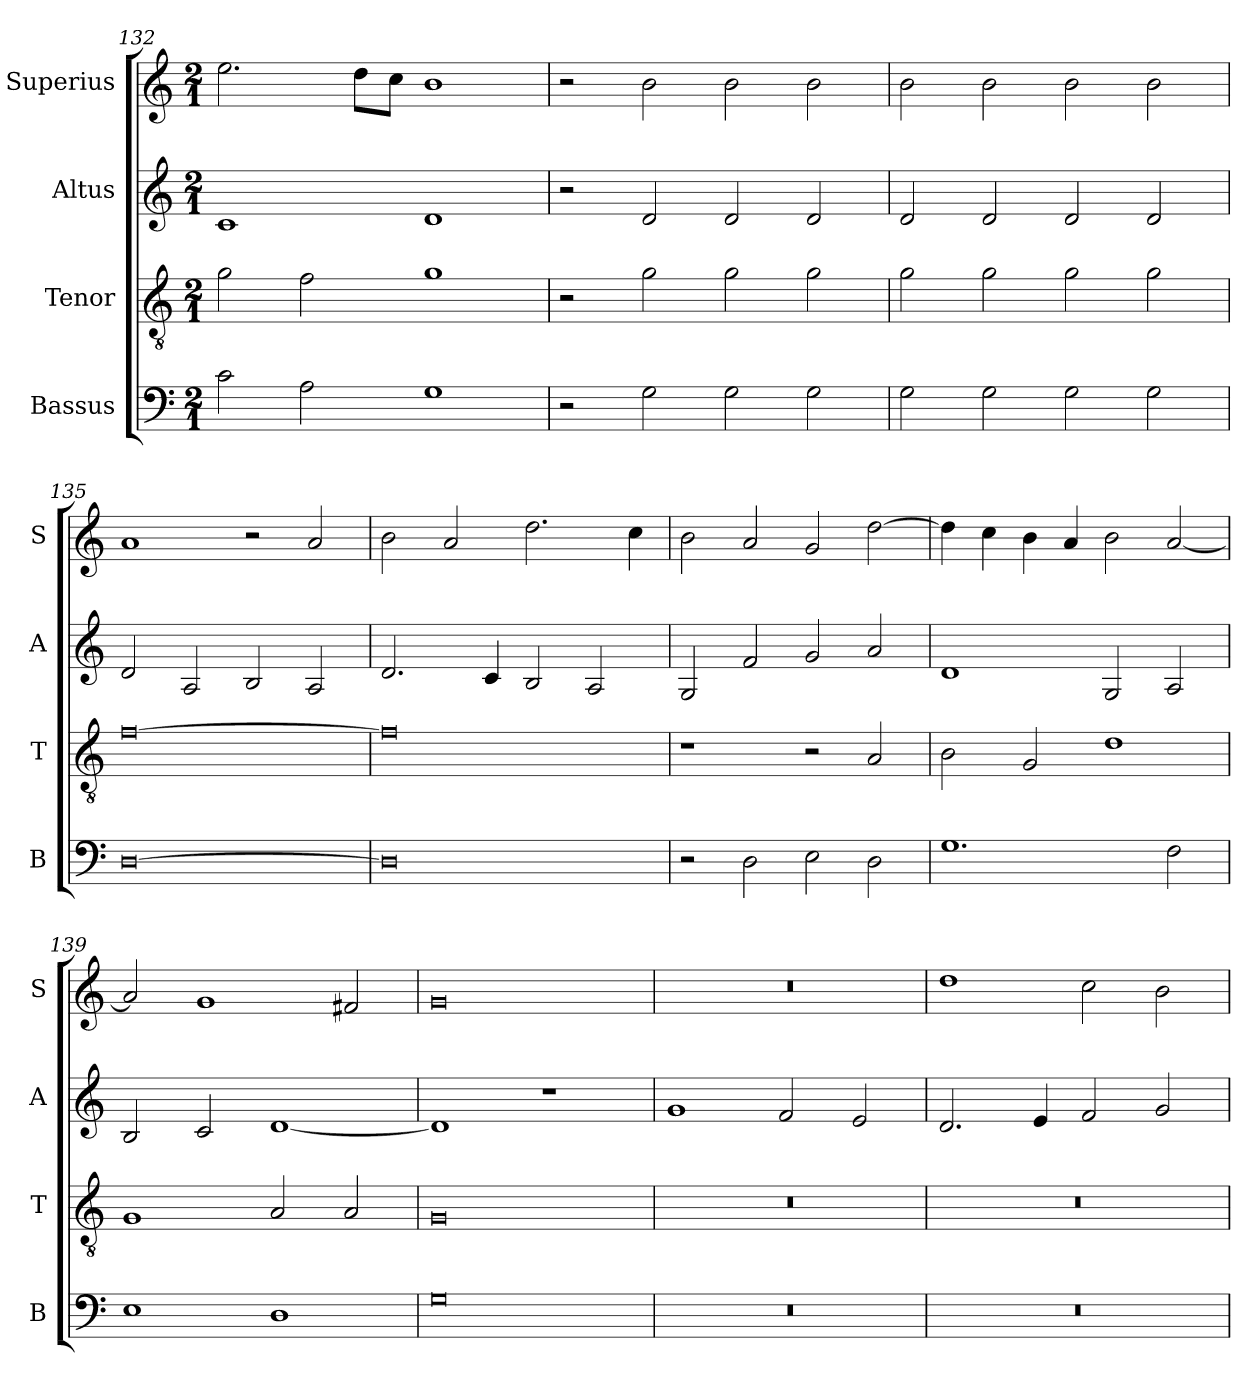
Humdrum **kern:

**kern	**kern	**kern	**kern
*part4	*part3	*part2	*part1
*staff4	*staff3	*staff2	*staff1
*I"Bassus	*I"Tenor	*I"Altus	*I"Superius
*I'B	*I'T	*I'A	*I'S
*clefF4	*clefGv2	*clefG2	*clefG2
*k[]	*k[]	*k[]	*k[]
*C:	*C:	*C:	*C:
*M2/1	*M2/1	*M2/1	*M2/1
=132	=132	=132	=132
2c	2g	1c	2.ee
2A	2f	.	.
.	.	.	8ddL
.	.	.	8ccJ
1G	1g	1d	1b
=133	=133	=133	=133
2r	2r	2r	2r
2G	2g	2d	2b
2G	2g	2d	2b
2G	2g	2d	2b
=134	=134	=134	=134
2G	2g	2d	2b
2G	2g	2d	2b
2G	2g	2d	2b
2G	2g	2d	2b
=135	=135	=135	=135
[0D	[0f	2d	1a
.	.	2A	.
.	.	2B	2r
.	.	2A	2a
=136	=136	=136	=136
0D]	0f]	2.d	2b
.	.	.	2a
.	.	4c	.
.	.	2B	2.dd
.	.	2A	.
.	.	.	4cc
=137	=137	=137	=137
2r	1r	2G	2b
2D	.	2f	2a
2E	2r	2g	2g
2D	2A	2a	[2dd
=138	=138	=138	=138
1.G	2B	1d	4dd]
.	.	.	4cc
.	2G	.	4b
.	.	.	4a
.	1d	2G	2b
2F	.	2A	[2a
=139	=139	=139	=139
1E	1G	2B	2a]
.	.	2c	1g
1D	2A	[1d	.
.	2A	.	2f#X
=140	=140	=140	=140
0G	0G	1d]	0g
.	.	1r	.
=141	=141	=141	=141
0r	0r	1g	0r
.	.	2f	.
.	.	2e	.
=142	=142	=142	=142
0r	0r	2.d	1dd
.	.	4e	.
.	.	2f	2cc
.	.	2g	2b
=	=	=	=
*-	*-	*-	*-
